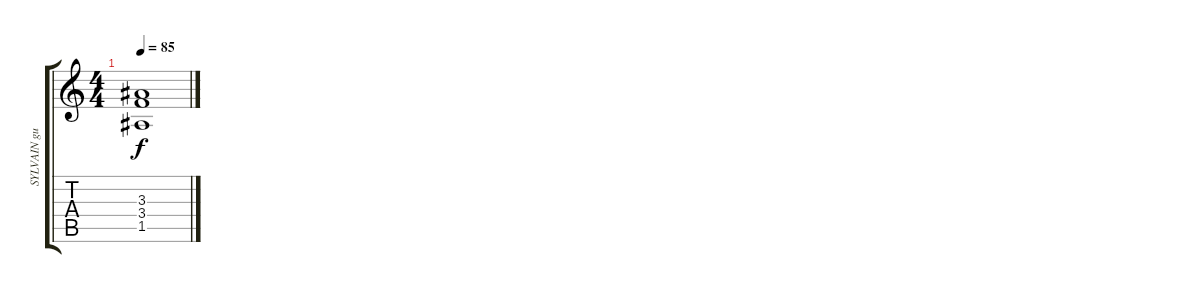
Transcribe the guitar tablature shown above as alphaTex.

\track ("SYLVAIN guitar 2" "SYLVAIN gu") {instrument distortionguitar}
\staff {score tabs}
\tuning (E4 B3 G3 D3 A2 E2) {hide}
\ts (4 4)
\tempo 85
\clef g2
\ks c
(3.3 3.4 1.5).1{dy f}
